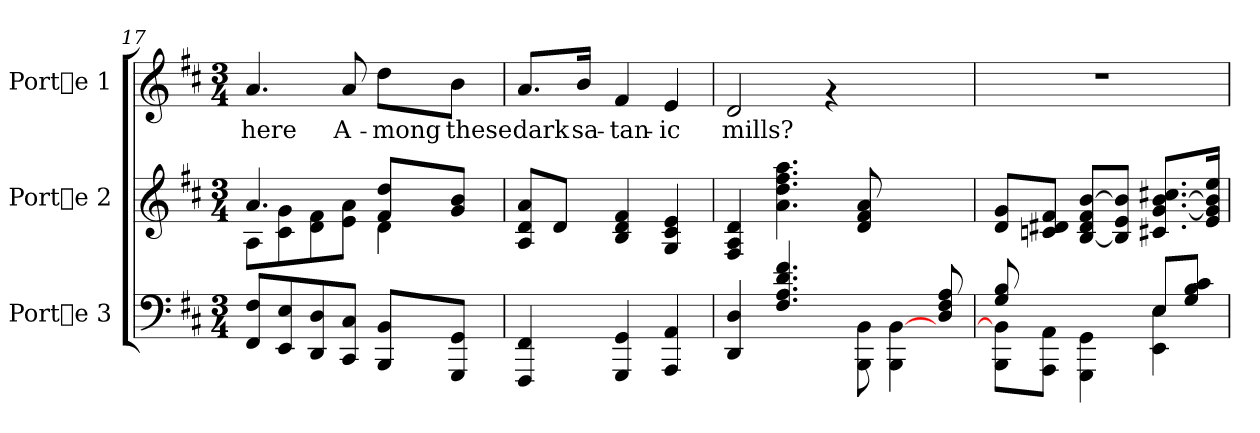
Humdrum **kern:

**kern	**kern	**kern	**text
*part3	*part2	*part1	*part1
*staff3	*staff2	*staff1	*staff1
*I"Porte 3	*I"Porte 2	*I"Porte 1	*
*clefF4	*clefG2	*clefG2	*
*k[f#c#]	*k[f#c#]	*k[f#c#]	*
*D:	*D:	*D:	*
*M3/4	*M3/4	*M3/4	*
=17	=17	=17	=17
*	*^	*	*
!	!	!	!	!LO:LY:b
8F#/ 8FF#/L	4.a/	8A\L	4.a/	here
8E/ 8EE/	.	8g\ 8c#\	.	.
8D/ 8DD/	.	8f#\ 8d\	.	.
!	!	!	!	!LO:LY:b
8C#/ 8CC#/J	8ryy	8a\ 8e\J	8a/	A-
!	!	!	!	!LO:LY:b
8BB/ 8BBB/L	4d\	8dd/ 8f#/L	8dd\L	-mong
!	!	!	!	!LO:LY:b
8GG/ 8GGG/J	.	8b/ 8g/J	8b\J	these
!!LO:PB:g=z
=18	=18	=18	=18	=18
!	!	!	!	!LO:LY:b
*	*v	*v	*	*
4FF#/ 4FFF#/	8a/ 8d/ 8A/L	8.a/L	dark
.	8d/J	.	.
!	!	!	!LO:LY:b
.	.	16b/Jk	sa-
!	!	!	!LO:LY:b
4GG/ 4GGG/	4f#/ 4d/ 4B/	4f#/	-tan-
!	!	!	!LO:LY:b
4AA/ 4AAA/	4e/ 4c#/ 4G/	4e/	-ic
=19	=19	=19	=19
!	!	!	!LO:LY:b
4D/ 4DD/	4d/ 4A/ 4F#/	2d/	mills?
4.f#/ 4.d/ 4.A/ 4.F#/	4.aa\ 4.ff#\ 4.dd\ 4.a\	.	.
.	.	4rf	.
8BB\ 8BBB\	8a/ 8f#/ 8d/	.	.
[>4BB\ 4BBB\	4.ryy	4.ryy	.
8A/ 8F#/ 8D/	.	.	.
=20	=20	=20	=20
*^	*	*	*
8B/ 8G/	8BB\] 8BBB\L	8g/ 8d/L	2.r	.
8ryy	8AA\ 8AAA\J	8f#/ 8d#X/ 8cn/J	.	.
4GG\ 4GGG\	4ryy	[<8b/ 8f#/ 8d#/ [<8B/L	.	.
.	.	8b/] 8e/ 8B/]J	.	.
4E\ 4EE\	8E/L	8.cc#X/ [<8.b/ [<8.g/ 8.c#X/L	.	.
.	8c#/ 8B/ 8G/J	.	.	.
.	.	16ee/ 16b/] 16g/] 16e/J	.	.
*v	*v	*	*	*
=	=	=	=
*-	*-	*-	*-
